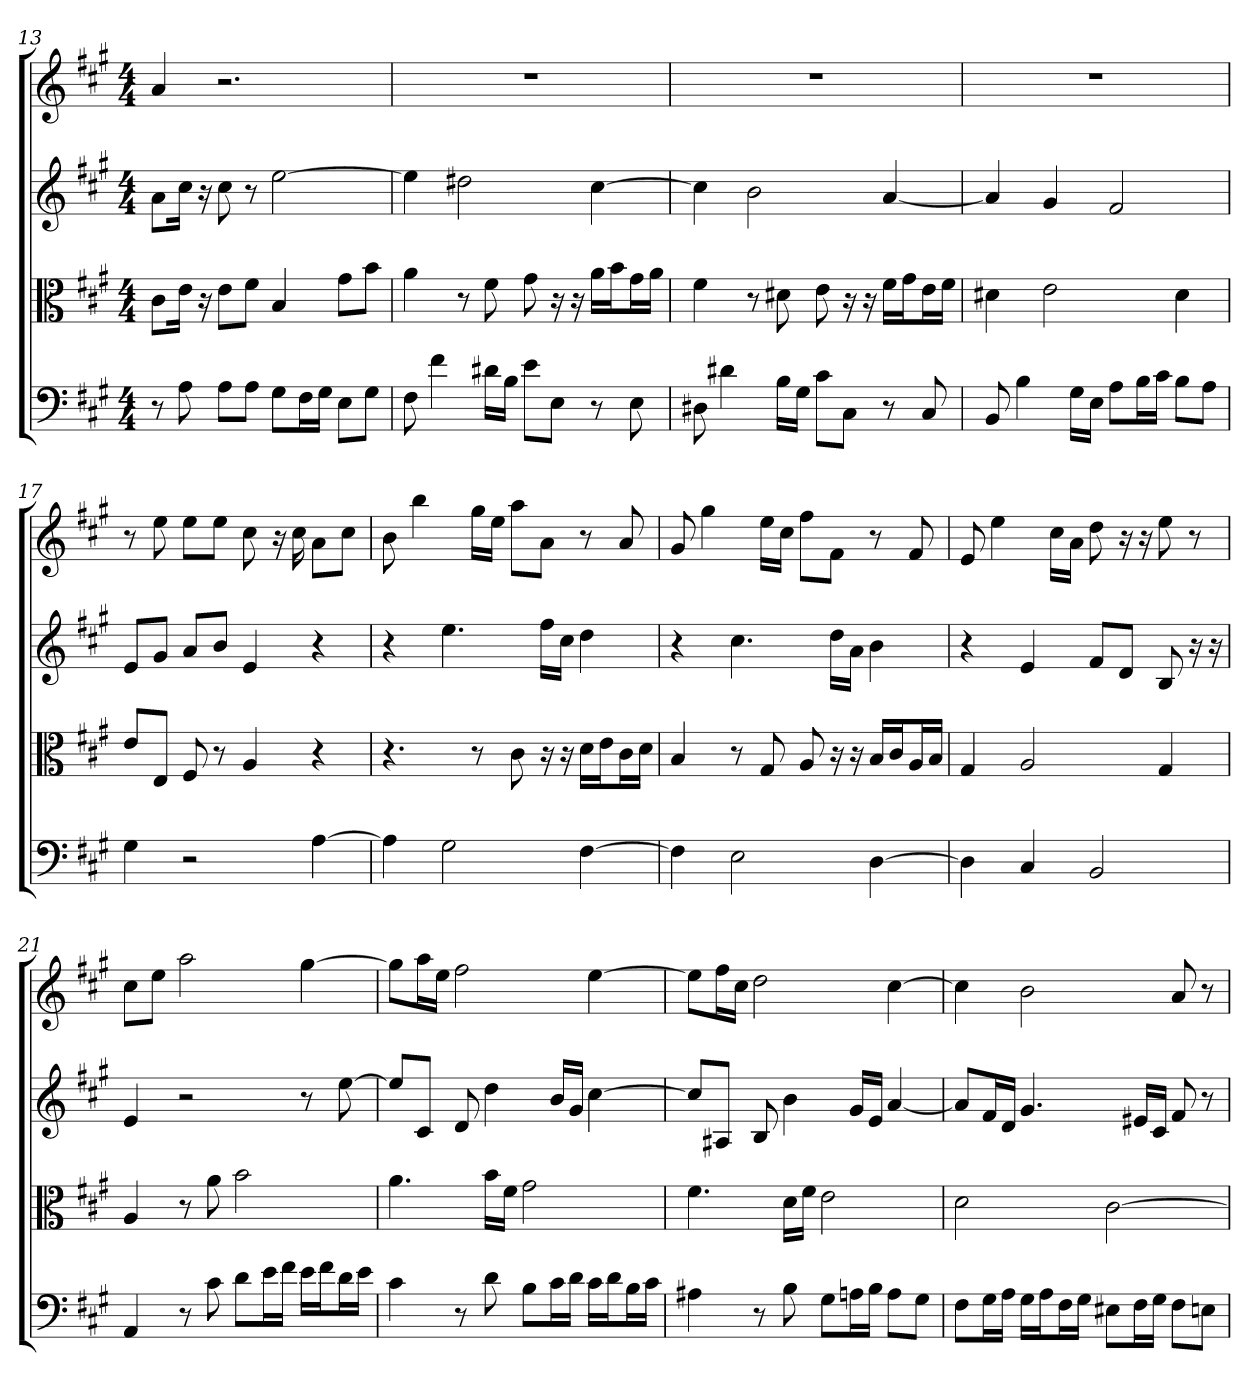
**kern	**kern	**kern	**kern
*part4	*part3	*part2	*part1
*staff4	*staff3	*staff2	*staff1
*clefF4	*clefC3	*clefG2	*clefG2
*k[f#c#g#]	*k[f#c#g#]	*k[f#c#g#]	*k[f#c#g#]
*A:	*A:	*A:	*A:
*M4/4	*M4/4	*M4/4	*M4/4
=13	=13	=13	=13
8r	8c#\L	8a\L	4a
8A	16e\Jk	16cc#\Jk	.
.	16r	16r	.
8A\L	8e\L	8cc#	2.r
8A\J	8f#\J	8r	.
8G#\L	4B	[2ee	.
16F#\L	.	.	.
16G#\JJ	.	.	.
8E\L	8g#\L	.	.
8G#\J	8b\J	.	.
=14	=14	=14	=14
8F#	4a	4ee]	1r
4f#	.	.	.
.	8r	2dd#X	.
16d#X\LL	8f#	.	.
16B\JJ	.	.	.
8e\L	8g#	.	.
8E\J	16r	.	.
.	16r	.	.
8r	16a\LL	[4cc#	.
.	16b\J	.	.
8E	16g#\L	.	.
.	16a\JJ	.	.
=15	=15	=15	=15
8D#X	4f#	4cc#]	1r
4d#X	.	.	.
.	8r	2b	.
16B\LL	8d#X	.	.
16G#\JJ	.	.	.
8c#\L	8e	.	.
8C#\J	16r	.	.
.	16r	.	.
8r	16f#\LL	[4a	.
.	16g#\J	.	.
8C#	16e\L	.	.
.	16f#\JJ	.	.
=16	=16	=16	=16
8BB	4d#X	4a]	1r
4B	.	.	.
.	2e	4g#	.
16G#\LL	.	.	.
16E\JJ	.	.	.
8A\L	.	2f#	.
16B\L	.	.	.
16c#\JJ	.	.	.
8B\L	4d#	.	.
8A\J	.	.	.
=17	=17	=17	=17
4G#	8e/L	8e/L	8r
.	8E/J	8g#/J	8ee
2r	8F#	8a/L	8ee\L
.	8r	8b/J	8ee\J
.	4A	4e	8cc#
.	.	.	16r
.	.	.	16cc#
[4A	4r	4r	8a\L
.	.	.	8cc#\J
=18	=18	=18	=18
4A]	4.r	4r	8b
.	.	.	4bb
2G#	.	4.ee	.
.	8r	.	16gg#\LL
.	.	.	16ee\JJ
.	8c#	.	8aa\L
.	16r	16ff#\LL	8a\J
.	16r	16cc#\JJ	.
[4F#	16d\LL	4dd	8r
.	16e\J	.	.
.	16c#\L	.	8a
.	16d\JJ	.	.
=19	=19	=19	=19
4F#]	4B	4r	8g#
.	.	.	4gg#
2E	8r	4.cc#	.
.	8G#	.	16ee\LL
.	.	.	16cc#\JJ
.	8A	.	8ff#\L
.	16r	16dd\LL	8f#\J
.	16r	16a\JJ	.
[4D	16B/LL	4b	8r
.	16c#/J	.	.
.	16A/L	.	8f#
.	16B/JJ	.	.
=20	=20	=20	=20
4D]	4G#	4r	8e
.	.	.	4ee
4C#	2A	4e	.
.	.	.	16cc#\LL
.	.	.	16a\JJ
2BB	.	8f#/L	8dd
.	.	8d/J	16r
.	.	.	16r
.	4G#	8B	8ee
.	.	16r	8r
.	.	16r	.
=21	=21	=21	=21
4AA	4A	4e	8cc#\L
.	.	.	8ee\J
8r	8r	2r	2aa
8c#	8a	.	.
8d\L	2b	.	.
16e\L	.	.	.
16f#\JJ	.	.	.
16e\LL	.	8r	[4gg#
16f#\J	.	.	.
16d\L	.	[8ee	.
16e\JJ	.	.	.
=22	=22	=22	=22
4c#	4.a	8ee/L]	8gg#\L]
.	.	8c#/J	16aa\L
.	.	.	16ee\JJ
8r	.	8d	2ff#
8d	16b\LL	4dd	.
.	16f#\JJ	.	.
8B\L	2g#	.	.
16c#\L	.	16b/LL	.
16d\JJ	.	16g#/JJ	.
16c#\LL	.	[4cc#	[4ee
16d\J	.	.	.
16B\L	.	.	.
16c#\JJ	.	.	.
=23	=23	=23	=23
4A#X	4.f#	8cc#/L]	8ee\L]
.	.	8A#X/J	16ff#\L
.	.	.	16cc#\JJ
8r	.	8B	2dd
8B	16d\LL	4b	.
.	16f#\JJ	.	.
8G#\L	2e	.	.
16An\L	.	16g#/LL	.
16B\JJ	.	16e/JJ	.
8A\L	.	[4a	[4cc#
8G#\J	.	.	.
=24	=24	=24	=24
8F#\L	2d	8a/L]	4cc#]
16G#\L	.	16f#/L	.
16A\JJ	.	16d/JJ	.
16G#\LL	.	4.g#	2b
16A\J	.	.	.
16F#\L	.	.	.
16G#\JJ	.	.	.
8E#X\L	[2c#	.	.
16F#\L	.	16e#X/LL	.
16G#\JJ	.	16c#/JJ	.
8F#\L	.	8f#	8a
8En\J	.	8r	8r
=	=	=	=
*-	*-	*-	*-
